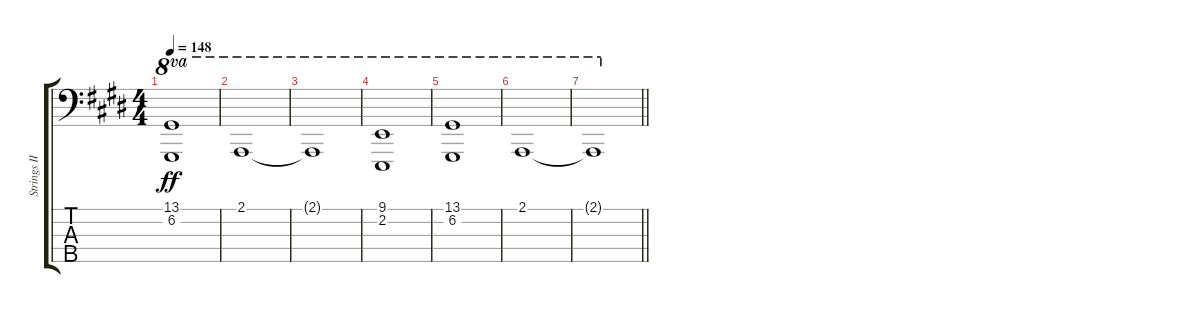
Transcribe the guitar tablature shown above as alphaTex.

\track ("Strings II" "Strings II") {instrument stringensemble1}
\staff {score tabs}
\tuning (G2 D2 A1 E1 B0) {hide}
\ts (4 4)
\tempo 148
\clef f4
\ks e
(13.1 6.2).1{ot 8va dy ff} |
2.1.1{ot 8va} |
2.1{t}.1{ot 8va} |
(9.1 2.2).1{ot 8va} |
(13.1 6.2).1{ot 8va} |
2.1.1{ot 8va} |
\barLineRight lightlight
2.1{t}.1{ot 8va}
